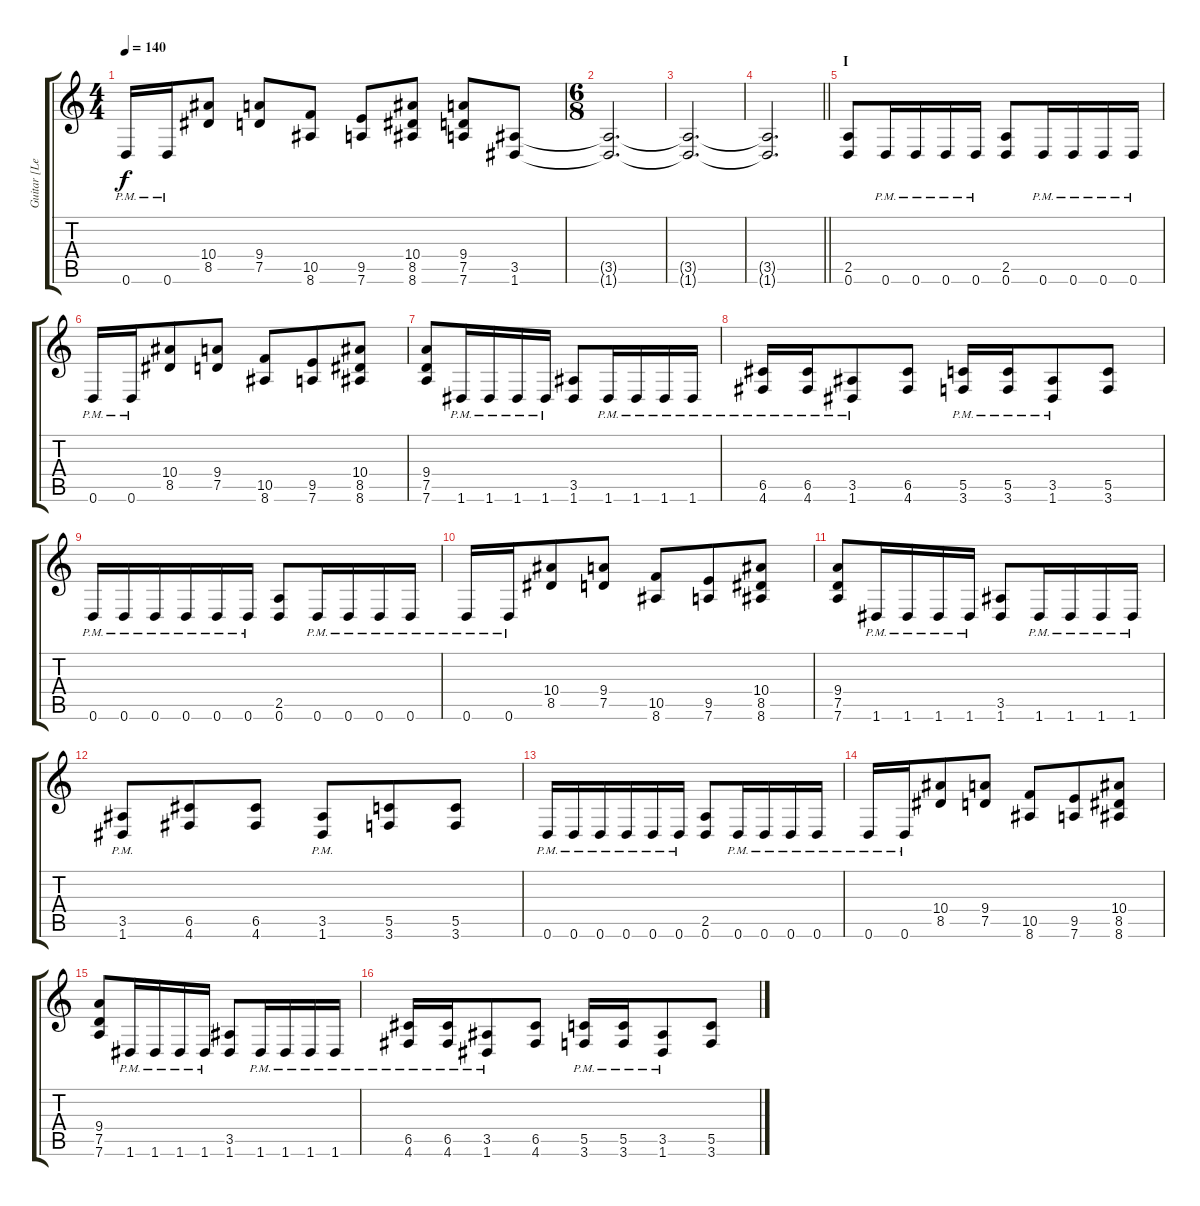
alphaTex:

\track ("Guitar [Left]" "Guitar [Le") {instrument distortionguitar}
\staff {score tabs}
\tuning (D4 A3 F3 C3 G2 D2) {hide}
\ts (4 4)
\tempo 140
\clef g2
\ks c
0.6{pm}.16{dy f} 0.6{pm}.16 (10.4 8.5).8 (9.4 7.5).8 (10.5 8.6).8 (9.5 7.6).8 (10.4 8.5 8.6).8 (9.4 7.5 7.6).8 (3.5 1.6).8 |
\ts (6 8)
(3.5{t} 1.6{t}).2{d} |
(3.5{t} 1.6{t}).2{d} |
\barLineRight lightlight
(3.5{t} 1.6{t}).2{d} |
\section ("" "I")
(2.5 0.6).8 0.6{pm}.16 0.6{pm}.16 0.6{pm}.16 0.6{pm}.16 (2.5 0.6).8 0.6{pm}.16 0.6{pm}.16 0.6{pm}.16 0.6{pm}.16 |
0.6{pm}.16 0.6{pm}.16 (10.4 8.5).8 (9.4 7.5).8 (10.5 8.6).8 (9.5 7.6).8 (10.4 8.5 8.6).8 |
(9.4 7.5 7.6).8 1.6{pm}.16 1.6{pm}.16 1.6{pm}.16 1.6{pm}.16 (3.5 1.6).8 1.6{pm}.16 1.6{pm}.16 1.6{pm}.16 1.6{pm}.16 |
(6.5{pm} 4.6{pm}).16 (6.5{pm} 4.6{pm}).16 (3.5{pm} 1.6{pm}).8 (6.5 4.6).8 (5.5{pm} 3.6{pm}).16 (5.5{pm} 3.6{pm}).16 (3.5{pm} 1.6{pm}).8 (5.5 3.6).8 |
0.6{pm}.16 0.6{pm}.16 0.6{pm}.16 0.6{pm}.16 0.6{pm}.16 0.6{pm}.16 (2.5 0.6).8 0.6{pm}.16 0.6{pm}.16 0.6{pm}.16 0.6{pm}.16 |
0.6{pm}.16 0.6{pm}.16 (10.4 8.5).8 (9.4 7.5).8 (10.5 8.6).8 (9.5 7.6).8 (10.4 8.5 8.6).8 |
(9.4 7.5 7.6).8 1.6{pm}.16 1.6{pm}.16 1.6{pm}.16 1.6{pm}.16 (3.5 1.6).8 1.6{pm}.16 1.6{pm}.16 1.6{pm}.16 1.6{pm}.16 |
(3.5{pm} 1.6{pm}).8 (6.5 4.6).8 (6.5 4.6).8 (3.5{pm} 1.6{pm}).8 (5.5 3.6).8 (5.5 3.6).8 |
0.6{pm}.16 0.6{pm}.16 0.6{pm}.16 0.6{pm}.16 0.6{pm}.16 0.6{pm}.16 (2.5 0.6).8 0.6{pm}.16 0.6{pm}.16 0.6{pm}.16 0.6{pm}.16 |
0.6{pm}.16 0.6{pm}.16 (10.4 8.5).8 (9.4 7.5).8 (10.5 8.6).8 (9.5 7.6).8 (10.4 8.5 8.6).8 |
(9.4 7.5 7.6).8 1.6{pm}.16 1.6{pm}.16 1.6{pm}.16 1.6{pm}.16 (3.5 1.6).8 1.6{pm}.16 1.6{pm}.16 1.6{pm}.16 1.6{pm}.16 |
(6.5{pm} 4.6{pm}).16 (6.5{pm} 4.6{pm}).16 (3.5{pm} 1.6{pm}).8 (6.5 4.6).8 (5.5{pm} 3.6{pm}).16 (5.5{pm} 3.6{pm}).16 (3.5{pm} 1.6{pm}).8 (5.5 3.6).8
